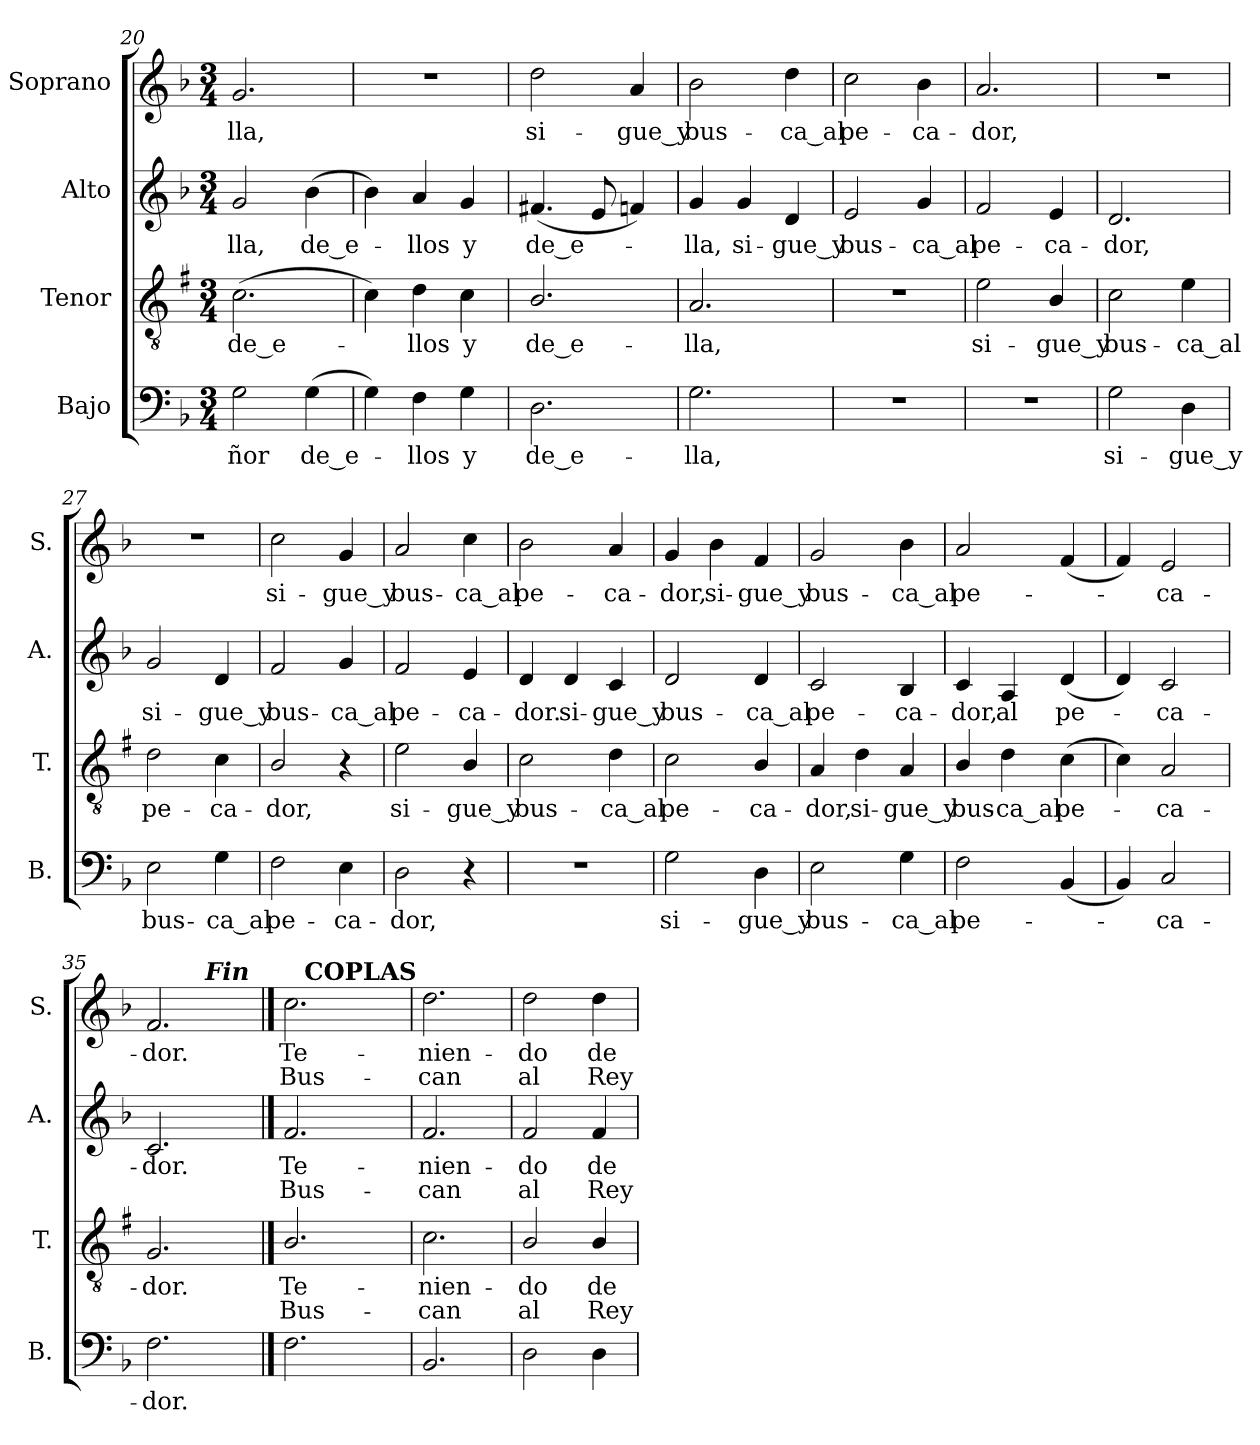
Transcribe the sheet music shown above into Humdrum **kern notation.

**kern	**text	**kern	**text	**text	**kern	**text	**text	**kern	**text	**text
*part4	*part4	*part3	*part3	*part3	*part2	*part2	*part2	*part1	*part1	*part1
*staff4	*staff4	*staff3	*staff3	*staff3	*staff2	*staff2	*staff2	*staff1	*staff1	*staff1
*I"Bajo	*	*I"Tenor	*	*	*I"Alto	*	*	*I"Soprano	*	*
*I'B.	*	*I'T.	*	*	*I'A.	*	*	*I'S.	*	*
*clefF4	*	*clefGv2	*	*	*clefG2	*	*	*clefG2	*	*
*	*	*ITrd1c2	*	*	*	*	*	*	*	*
*k[b-]	*	*k[b-]	*	*	*k[b-]	*	*	*k[b-]	*	*
*F:	*	*F:	*	*	*F:	*	*	*F:	*	*
*M3/4	*	*M3/4	*	*	*M3/4	*	*	*M3/4	*	*
=20	=20	=20	=20	=20	=20	=20	=20	=20	=20	=20
!	!LO:LY:b	!	!LO:LY:b	!	!	!LO:LY:b	!	!	!LO:LY:b	!
2G\	-ñor	(>2.B-\	de_e-	.	2g/	-lla,	.	2.g/	-lla,	.
!	!LO:LY:b	!	!	!	!	!LO:LY:b	!	!	!	!
(>4G\	de_e-	.	.	.	(>4b-\	de_e-	.	.	.	.
=21	=21	=21	=21	=21	=21	=21	=21	=21	=21	=21
4G\)	.	4B-\)	.	.	4b-\)	.	.	2.r	.	.
!	!LO:LY:b	!	!LO:LY:b	!	!	!LO:LY:b	!	!	!	!
4F\	-llos	4c\	-llos	.	4a/	-llos	.	.	.	.
!	!LO:LY:b	!	!LO:LY:b	!	!	!LO:LY:b	!	!	!	!
4G\	y	4B-\	y	.	4g/	y	.	.	.	.
!!LO:LB:g=z
=22	=22	=22	=22	=22	=22	=22	=22	=22	=22	=22
!	!LO:LY:b	!	!LO:LY:b	!	!	!LO:LY:b	!	!	!LO:LY:b	!
2.D\	de_e-	2.A/	de_e-	.	(<4.f#X/	de_e-	.	2dd\	si-	.
.	.	.	.	.	8e/	.	.	.	.	.
!	!	!	!	!	!	!	!	!	!LO:LY:b	!
.	.	.	.	.	4fn/)	.	.	4a/	-gue_y	.
=23	=23	=23	=23	=23	=23	=23	=23	=23	=23	=23
!	!LO:LY:b	!	!LO:LY:b	!	!	!LO:LY:b	!	!	!LO:LY:b	!
2.G\	-lla,	2.G/	-lla,	.	4g/	-lla,	.	2b-\	bus-	.
!	!	!	!	!	!	!LO:LY:b	!	!	!	!
.	.	.	.	.	4g/	si-	.	.	.	.
!	!	!	!	!	!	!LO:LY:b	!	!	!LO:LY:b	!
.	.	.	.	.	4d/	-gue_y	.	4dd\	-ca_al	.
=24	=24	=24	=24	=24	=24	=24	=24	=24	=24	=24
!	!	!	!	!	!	!LO:LY:b	!	!	!LO:LY:b	!
2.r	.	2.r	.	.	2e/	bus-	.	2cc\	pe-	.
!	!	!	!	!	!	!LO:LY:b	!	!	!LO:LY:b	!
.	.	.	.	.	4g/	-ca_al	.	4b-\	-ca-	.
=25	=25	=25	=25	=25	=25	=25	=25	=25	=25	=25
!	!	!	!LO:LY:b	!	!	!LO:LY:b	!	!	!LO:LY:b	!
2.r	.	2d\	si-	.	2f/	pe-	.	2.a/	-dor,	.
!	!	!	!LO:LY:b	!	!	!LO:LY:b	!	!	!	!
.	.	4A/	-gue_y	.	4e/	-ca-	.	.	.	.
=26	=26	=26	=26	=26	=26	=26	=26	=26	=26	=26
!	!LO:LY:b	!	!LO:LY:b	!	!	!LO:LY:b	!	!	!	!
2G\	si-	2B-\	bus-	.	2.d/	-dor,	.	2.r	.	.
!	!LO:LY:b	!	!LO:LY:b	!	!	!	!	!	!	!
4D\	-gue_y	4d\	-ca_al	.	.	.	.	.	.	.
=27	=27	=27	=27	=27	=27	=27	=27	=27	=27	=27
!	!LO:LY:b	!	!LO:LY:b	!	!	!LO:LY:b	!	!	!	!
2E\	bus-	2c\	pe-	.	2g/	si-	.	2.r	.	.
!	!LO:LY:b	!	!LO:LY:b	!	!	!LO:LY:b	!	!	!	!
4G\	-ca_al	4B-\	-ca-	.	4d/	-gue_y	.	.	.	.
=28	=28	=28	=28	=28	=28	=28	=28	=28	=28	=28
!	!LO:LY:b	!	!LO:LY:b	!	!	!LO:LY:b	!	!	!LO:LY:b	!
2F\	pe-	2A/	-dor,	.	2f/	bus-	.	2cc\	si-	.
!	!LO:LY:b	!	!	!	!	!LO:LY:b	!	!	!LO:LY:b	!
4E\	-ca-	4r	.	.	4g/	-ca_al	.	4g/	-gue_y	.
!!LO:PB:g=z
=29	=29	=29	=29	=29	=29	=29	=29	=29	=29	=29
!	!LO:LY:b	!	!LO:LY:b	!	!	!LO:LY:b	!	!	!LO:LY:b	!
2D\	-dor,	2d\	si-	.	2f/	pe-	.	2a/	bus-	.
!	!	!	!LO:LY:b	!	!	!LO:LY:b	!	!	!LO:LY:b	!
4r	.	4A/	-gue_y	.	4e/	-ca-	.	4cc\	-ca_al	.
=30	=30	=30	=30	=30	=30	=30	=30	=30	=30	=30
!	!	!	!LO:LY:b	!	!	!LO:LY:b	!	!	!LO:LY:b	!
2.r	.	2B-\	bus-	.	4d/	-dor.	.	2b-\	pe-	.
!	!	!	!	!	!	!LO:LY:b	!	!	!	!
.	.	.	.	.	4d/	si-	.	.	.	.
!	!	!	!LO:LY:b	!	!	!LO:LY:b	!	!	!LO:LY:b	!
.	.	4c\	-ca_al	.	4c/	-gue_y	.	4a/	-ca-	.
=31	=31	=31	=31	=31	=31	=31	=31	=31	=31	=31
!	!LO:LY:b	!	!LO:LY:b	!	!	!LO:LY:b	!	!	!LO:LY:b	!
2G\	si-	2B-\	pe-	.	2d/	bus-	.	4g/	-dor,	.
!	!	!	!	!	!	!	!	!	!LO:LY:b	!
.	.	.	.	.	.	.	.	4b-\	si-	.
!	!LO:LY:b	!	!LO:LY:b	!	!	!LO:LY:b	!	!	!LO:LY:b	!
4D\	-gue_y	4A/	-ca-	.	4d/	-ca_al	.	4f/	-gue_y	.
=32	=32	=32	=32	=32	=32	=32	=32	=32	=32	=32
!	!LO:LY:b	!	!LO:LY:b	!	!	!LO:LY:b	!	!	!LO:LY:b	!
2E\	bus-	4G/	-dor,	.	2c/	pe-	.	2g/	bus-	.
!	!	!	!LO:LY:b	!	!	!	!	!	!	!
.	.	4c\	si-	.	.	.	.	.	.	.
!	!LO:LY:b	!	!LO:LY:b	!	!	!LO:LY:b	!	!	!LO:LY:b	!
4G\	-ca_al	4G/	-gue_y	.	4B-/	-ca-	.	4b-\	-ca_al	.
=33	=33	=33	=33	=33	=33	=33	=33	=33	=33	=33
!	!LO:LY:b	!	!LO:LY:b	!	!	!LO:LY:b	!	!	!LO:LY:b	!
2F\	pe-	4A/	bus-	.	4c/	-dor,	.	2a/	pe-	.
!	!	!	!LO:LY:b	!	!	!LO:LY:b	!	!	!	!
.	.	4c\	-ca_al	.	4A/	al	.	.	.	.
!	!	!	!LO:LY:b	!	!	!LO:LY:b	!	!	!	!
(<4BB-/	.	(>4B-\	pe-	.	(<4d/	pe-	.	(<4f/	.	.
=34	=34	=34	=34	=34	=34	=34	=34	=34	=34	=34
4BB-/)	.	4B-\)	.	.	4d/)	.	.	4f/)	.	.
!	!LO:LY:b	!	!LO:LY:b	!	!	!LO:LY:b	!	!	!LO:LY:b	!
2C/	-ca-	2G/	-ca-	.	2c/	-ca-	.	2e/	-ca-	.
=35	=35	=35	=35	=35	=35	=35	=35	=35	=35	=35
!	!LO:LY:b	!	!LO:LY:b	!	!	!LO:LY:b	!	!	!LO:LY:b	!
*	*	*	*	*	*	*	*	*^	*	*
2.F\	-dor.	2.F/	-dor.	.	2.c/	-dor.	.	2.f/	4.ryy	-dor.	.
!	!	!	!	!	!	!	!	!	!LO:TX:a:Bi:t=Fin	!	!
.	.	.	.	.	.	.	.	.	4.ryy	.	.
!!LO:LB:g=z	!!
==36	==36	==36	==36	==36	==36	==36	==36	==36	==36	==36	==36
!	!	!	!LO:LY:b	!LO:LY:b	!	!LO:LY:b	!LO:LY:b	!	!	!LO:LY:b	!LO:LY:b
2.F\	.	2.A/	Te-	Bus-	2.f/	Te-	Bus-	2.cc\	16ryy	Te-	Bus-
!	!	!	!	!	!	!	!	!	!LO:TX:a:B:t=COPLAS	!	!
.	.	.	.	.	.	.	.	.	2ryy	.	.
.	.	.	.	.	.	.	.	.	8.ryy	.	.
=37	=37	=37	=37	=37	=37	=37	=37	=37	=37	=37	=37
!	!	!	!LO:LY:b	!LO:LY:b	!	!LO:LY:b	!LO:LY:b	!	!	!LO:LY:b	!LO:LY:b
*	*	*	*	*	*	*	*	*v	*v	*	*
2.BB-/	.	2.B-\	-nien-	-can	2.f/	-nien-	-can	2.dd\	-nien-	-can
=38	=38	=38	=38	=38	=38	=38	=38	=38	=38	=38
!	!	!	!LO:LY:b	!LO:LY:b	!	!LO:LY:b	!LO:LY:b	!	!LO:LY:b	!LO:LY:b
2D\	.	2A/	-do	al	2f/	-do	al	2dd\	-do	al
!	!	!	!LO:LY:b	!LO:LY:b	!	!LO:LY:b	!LO:LY:b	!	!LO:LY:b	!LO:LY:b
4D\	.	4A/	de	Rey	4f/	de	Rey	4dd\	de	Rey
=	=	=	=	=	=	=	=	=	=	=
*-	*-	*-	*-	*-	*-	*-	*-	*-	*-	*-
